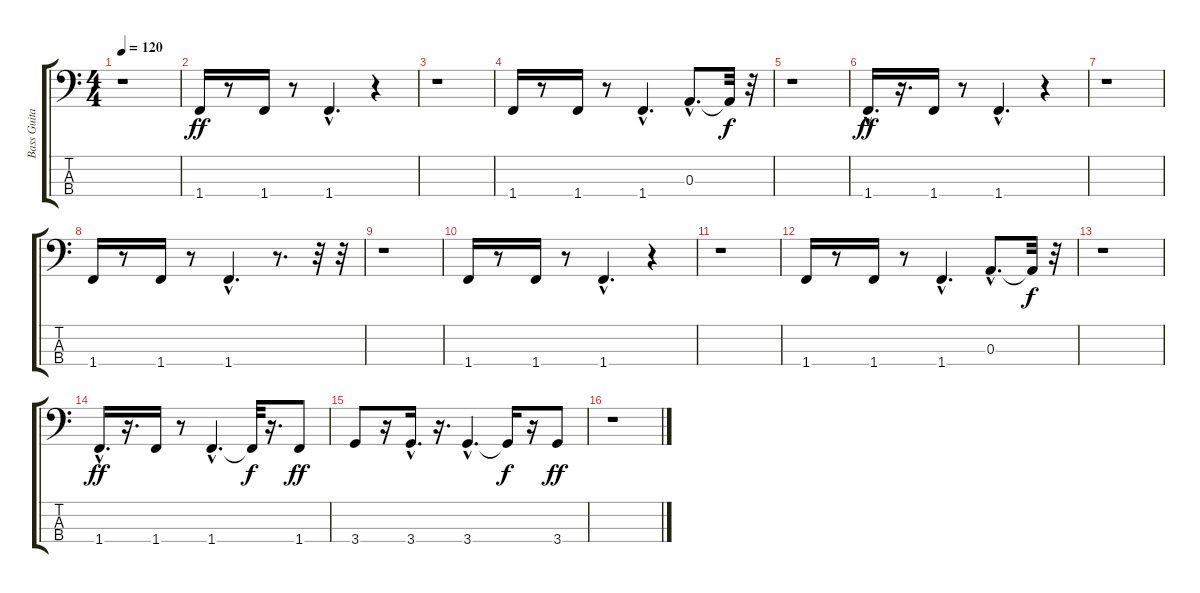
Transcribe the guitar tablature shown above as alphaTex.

\track ("Bass Guitar" "Bass Guita") {instrument electricbassfinger}
\staff {score tabs}
\tuning (G2 D2 A1 E1) {hide}
\ts (4 4)
\tempo 120
\clef f4
\ks c
r.1{dy ff} |
1.4.16 r.8 1.4.16 r.8 1.4{hac}.4{d} r.4 |
r.1 |
1.4.16 r.8 1.4.16 r.8 1.4{hac}.4{d} 0.3{hac}.8{d} 0.3{t}.32{dy f} r.32 |
r.1 |
1.4{hac}.16{d dy ff} r.16{d} 1.4.16 r.8 1.4{hac}.4{d} r.4 |
r.1 |
1.4.16 r.8 1.4.16 r.8 1.4{hac}.4{d} r.8{d} r.32 r.32 |
r.1 |
1.4.16 r.8 1.4.16 r.8 1.4{hac}.4{d} r.4 |
r.1 |
1.4.16 r.8 1.4.16 r.8 1.4{hac}.4{d} 0.3{hac}.8{d} 0.3{t}.32{dy f} r.32 |
r.1 |
1.4{hac}.16{d dy ff} r.16{d} 1.4.16 r.8 1.4{hac}.4{d} 1.4{t}.32{dy f} r.16{d} 1.4.8{dy ff} |
3.4.8 r.16 3.4{hac}.16{d} r.16{d} 3.4{hac}.4{d} 3.4{t}.16{dy f} r.16 3.4.8{dy ff} |
r.1
